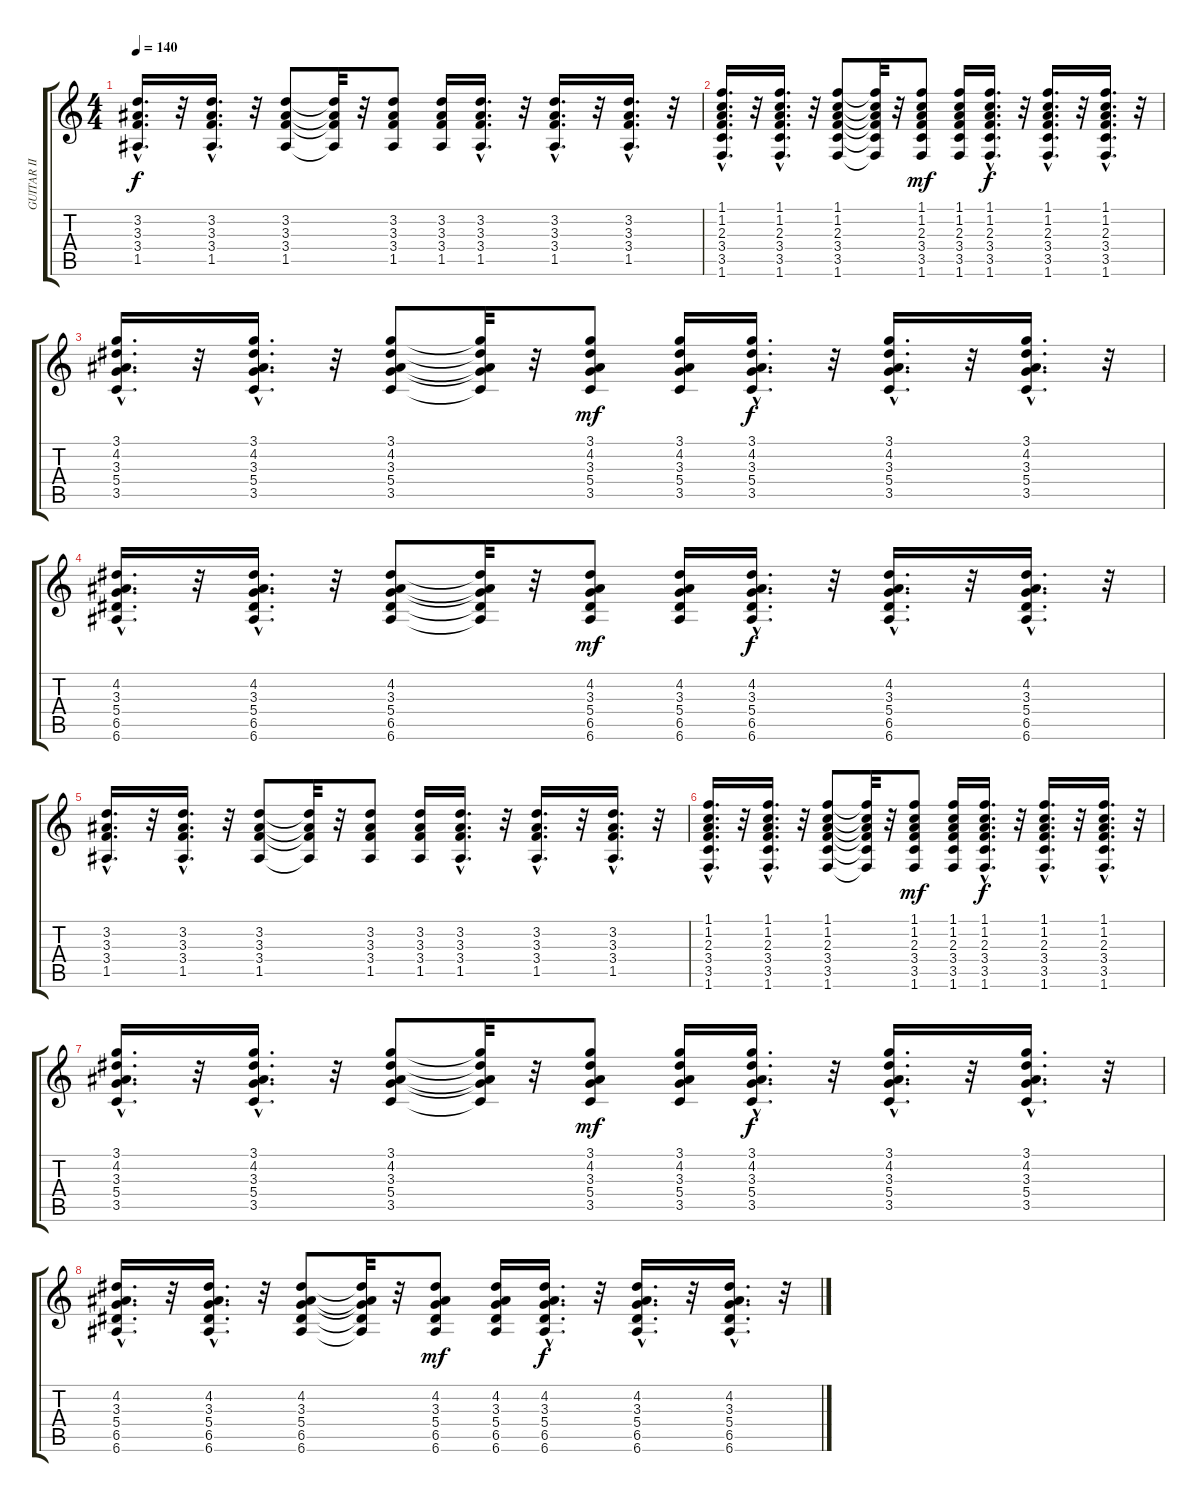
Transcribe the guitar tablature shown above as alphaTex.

\track ("GUITAR II" "GUITAR II") {instrument acousticguitarsteel}
\staff {score tabs}
\tuning (E4 B3 G3 D3 A2 E2) {hide}
\ts (4 4)
\tempo 140
\clef g2
\ks c
(3.2{hac} 3.3{hac} 3.4{hac} 1.5{hac}).16{d dy f} r.32 (3.2{hac} 3.3{hac} 3.4{hac} 1.5{hac}).16{d} r.32 (3.2 3.3 3.4 1.5).8 (3.2{t} 3.3{t} 3.4{t} 1.5{t}).32 r.32 (3.2 3.3 3.4 1.5).8 (3.2 3.3 3.4 1.5).16 (3.2{hac} 3.3{hac} 3.4{hac} 1.5{hac}).16{d} r.32 (3.2{hac} 3.3{hac} 3.4{hac} 1.5{hac}).16{d} r.32 (3.2{hac} 3.3{hac} 3.4{hac} 1.5{hac}).16{d} r.32 |
(1.1{hac} 1.2{hac} 2.3{hac} 3.4{hac} 3.5{hac} 1.6{hac}).16{d balance 8} r.32 (1.1{hac} 1.2{hac} 2.3{hac} 3.4{hac} 3.5{hac} 1.6{hac}).16{d} r.32 (1.1 1.2 2.3 3.4 3.5 1.6).8 (1.1{t} 1.2{t} 2.3{t} 3.4{t} 3.5{t} 1.6{t}).32 r.32 (1.1 1.2 2.3 3.4 3.5 1.6).8{dy mf} (1.1 1.2 2.3 3.4 3.5 1.6).16 (1.1{hac} 1.2{hac} 2.3{hac} 3.4{hac} 3.5{hac} 1.6{hac}).16{d dy f} r.32 (1.1{hac} 1.2{hac} 2.3{hac} 3.4{hac} 3.5{hac} 1.6{hac}).16{d} r.32 (1.1{hac} 1.2{hac} 2.3{hac} 3.4{hac} 3.5{hac} 1.6{hac}).16{d} r.32 |
(3.1{hac} 4.2{hac} 3.3{hac} 5.4{hac} 3.5{hac}).16{d} r.32 (3.1{hac} 4.2{hac} 3.3{hac} 5.4{hac} 3.5{hac}).16{d} r.32 (3.1 4.2 3.3 5.4 3.5).8 (3.1{t} 4.2{t} 3.3{t} 5.4{t} 3.5{t}).32 r.32 (3.1 4.2 3.3 5.4 3.5).8{dy mf} (3.1 4.2 3.3 5.4 3.5).16 (3.1{hac} 4.2{hac} 3.3{hac} 5.4{hac} 3.5{hac}).16{d dy f} r.32 (3.1{hac} 4.2{hac} 3.3{hac} 5.4{hac} 3.5{hac}).16{d} r.32 (3.1{hac} 4.2{hac} 3.3{hac} 5.4{hac} 3.5{hac}).16{d} r.32 |
(4.2{hac} 3.3{hac} 5.4{hac} 6.5{hac} 6.6{hac}).16{d} r.32 (4.2{hac} 3.3{hac} 5.4{hac} 6.5{hac} 6.6{hac}).16{d} r.32 (4.2 3.3 5.4 6.5 6.6).8 (4.2{t} 3.3{t} 5.4{t} 6.5{t} 6.6{t}).32 r.32 (4.2 3.3 5.4 6.5 6.6).8{dy mf} (4.2 3.3 5.4 6.5 6.6).16 (4.2{hac} 3.3{hac} 5.4{hac} 6.5{hac} 6.6{hac}).16{d dy f} r.32 (4.2{hac} 3.3{hac} 5.4{hac} 6.5{hac} 6.6{hac}).16{d} r.32 (4.2{hac} 3.3{hac} 5.4{hac} 6.5{hac} 6.6{hac}).16{d} r.32 |
(3.2{hac} 3.3{hac} 3.4{hac} 1.5{hac}).16{d} r.32 (3.2{hac} 3.3{hac} 3.4{hac} 1.5{hac}).16{d} r.32 (3.2 3.3 3.4 1.5).8 (3.2{t} 3.3{t} 3.4{t} 1.5{t}).32 r.32 (3.2 3.3 3.4 1.5).8 (3.2 3.3 3.4 1.5).16 (3.2{hac} 3.3{hac} 3.4{hac} 1.5{hac}).16{d} r.32 (3.2{hac} 3.3{hac} 3.4{hac} 1.5{hac}).16{d} r.32 (3.2{hac} 3.3{hac} 3.4{hac} 1.5{hac}).16{d} r.32 |
(1.1{hac} 1.2{hac} 2.3{hac} 3.4{hac} 3.5{hac} 1.6{hac}).16{d} r.32 (1.1{hac} 1.2{hac} 2.3{hac} 3.4{hac} 3.5{hac} 1.6{hac}).16{d} r.32 (1.1 1.2 2.3 3.4 3.5 1.6).8 (1.1{t} 1.2{t} 2.3{t} 3.4{t} 3.5{t} 1.6{t}).32 r.32 (1.1 1.2 2.3 3.4 3.5 1.6).8{dy mf} (1.1 1.2 2.3 3.4 3.5 1.6).16 (1.1{hac} 1.2{hac} 2.3{hac} 3.4{hac} 3.5{hac} 1.6{hac}).16{d dy f} r.32 (1.1{hac} 1.2{hac} 2.3{hac} 3.4{hac} 3.5{hac} 1.6{hac}).16{d} r.32 (1.1{hac} 1.2{hac} 2.3{hac} 3.4{hac} 3.5{hac} 1.6{hac}).16{d} r.32 |
(3.1{hac} 4.2{hac} 3.3{hac} 5.4{hac} 3.5{hac}).16{d} r.32 (3.1{hac} 4.2{hac} 3.3{hac} 5.4{hac} 3.5{hac}).16{d} r.32 (3.1 4.2 3.3 5.4 3.5).8 (3.1{t} 4.2{t} 3.3{t} 5.4{t} 3.5{t}).32 r.32 (3.1 4.2 3.3 5.4 3.5).8{dy mf} (3.1 4.2 3.3 5.4 3.5).16 (3.1{hac} 4.2{hac} 3.3{hac} 5.4{hac} 3.5{hac}).16{d dy f} r.32 (3.1{hac} 4.2{hac} 3.3{hac} 5.4{hac} 3.5{hac}).16{d} r.32 (3.1{hac} 4.2{hac} 3.3{hac} 5.4{hac} 3.5{hac}).16{d} r.32 |
(4.2{hac} 3.3{hac} 5.4{hac} 6.5{hac} 6.6{hac}).16{d} r.32 (4.2{hac} 3.3{hac} 5.4{hac} 6.5{hac} 6.6{hac}).16{d} r.32 (4.2 3.3 5.4 6.5 6.6).8 (4.2{t} 3.3{t} 5.4{t} 6.5{t} 6.6{t}).32 r.32 (4.2 3.3 5.4 6.5 6.6).8{dy mf} (4.2 3.3 5.4 6.5 6.6).16 (4.2{hac} 3.3{hac} 5.4{hac} 6.5{hac} 6.6{hac}).16{d dy f} r.32 (4.2{hac} 3.3{hac} 5.4{hac} 6.5{hac} 6.6{hac}).16{d} r.32 (4.2{hac} 3.3{hac} 5.4{hac} 6.5{hac} 6.6{hac}).16{d} r.32
